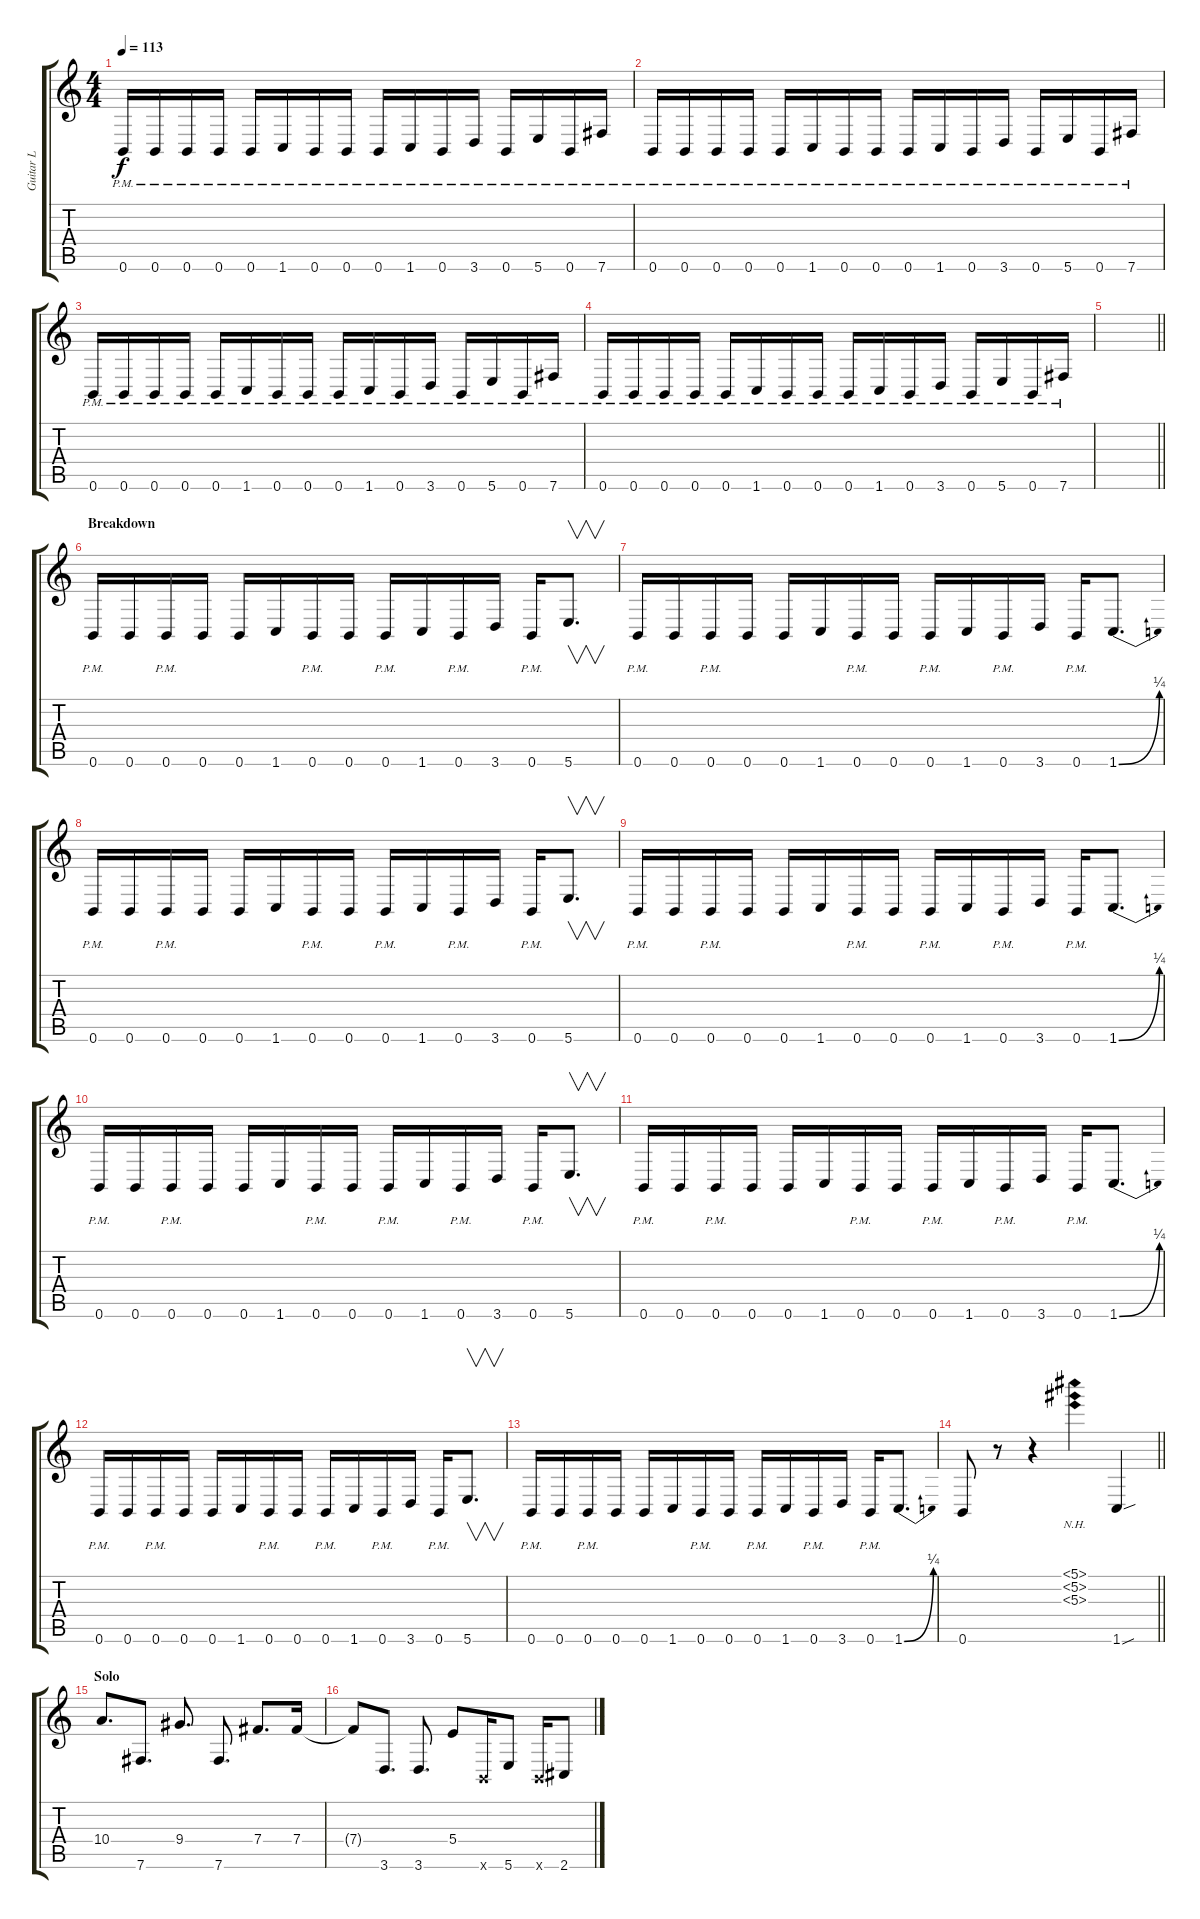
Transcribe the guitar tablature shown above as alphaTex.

\track ("Guitar L" "Guitar L") {instrument distortionguitar}
\staff {score tabs}
\tuning (Db4 Ab3 E3 B2 Gb2 B1) {hide}
\ts (4 4)
\tempo 113
\clef g2
\ks c
0.6{pm}.16{dy f volume 11} 0.6{pm}.16 0.6{pm}.16 0.6{pm}.16 0.6{pm}.16 1.6{pm}.16 0.6{pm}.16 0.6{pm}.16 0.6{pm}.16 1.6{pm}.16 0.6{pm}.16 3.6{pm}.16 0.6{pm}.16 5.6{pm}.16 0.6{pm}.16 7.6{pm}.16 |
0.6{pm}.16 0.6{pm}.16 0.6{pm}.16 0.6{pm}.16 0.6{pm}.16 1.6{pm}.16 0.6{pm}.16 0.6{pm}.16 0.6{pm}.16 1.6{pm}.16 0.6{pm}.16 3.6{pm}.16 0.6{pm}.16 5.6{pm}.16 0.6{pm}.16 7.6{pm}.16 |
0.6{pm}.16 0.6{pm}.16 0.6{pm}.16 0.6{pm}.16 0.6{pm}.16 1.6{pm}.16 0.6{pm}.16 0.6{pm}.16 0.6{pm}.16 1.6{pm}.16 0.6{pm}.16 3.6{pm}.16 0.6{pm}.16 5.6{pm}.16 0.6{pm}.16 7.6{pm}.16 |
0.6{pm}.16 0.6{pm}.16 0.6{pm}.16 0.6{pm}.16 0.6{pm}.16 1.6{pm}.16 0.6{pm}.16 0.6{pm}.16 0.6{pm}.16 1.6{pm}.16 0.6{pm}.16 3.6{pm}.16 0.6{pm}.16 5.6{pm}.16 0.6{pm}.16 7.6{pm}.16 |
\barLineRight lightlight
|
\section ("" "Breakdown")
0.6{pm}.16{volume 16} 0.6.16 0.6{pm}.16 0.6.16 0.6.16 1.6.16 0.6{pm}.16 0.6.16 0.6{pm}.16 1.6.16 0.6{pm}.16 3.6.16 0.6{pm}.16 5.6.8{v d} |
0.6{pm}.16 0.6.16 0.6{pm}.16 0.6.16 0.6.16 1.6.16 0.6{pm}.16 0.6.16 0.6{pm}.16 1.6.16 0.6{pm}.16 3.6.16 0.6{pm}.16 1.6{be (bend 0 0 60 1)}.8{d} |
0.6{pm}.16 0.6.16 0.6{pm}.16 0.6.16 0.6.16 1.6.16 0.6{pm}.16 0.6.16 0.6{pm}.16 1.6.16 0.6{pm}.16 3.6.16 0.6{pm}.16 5.6.8{v d} |
0.6{pm}.16 0.6.16 0.6{pm}.16 0.6.16 0.6.16 1.6.16 0.6{pm}.16 0.6.16 0.6{pm}.16 1.6.16 0.6{pm}.16 3.6.16 0.6{pm}.16 1.6{be (bend 0 0 60 1)}.8{d} |
0.6{pm}.16 0.6.16 0.6{pm}.16 0.6.16 0.6.16 1.6.16 0.6{pm}.16 0.6.16 0.6{pm}.16 1.6.16 0.6{pm}.16 3.6.16 0.6{pm}.16 5.6.8{v d} |
0.6{pm}.16 0.6.16 0.6{pm}.16 0.6.16 0.6.16 1.6.16 0.6{pm}.16 0.6.16 0.6{pm}.16 1.6.16 0.6{pm}.16 3.6.16 0.6{pm}.16 1.6{be (bend 0 0 60 1)}.8{d} |
0.6{pm}.16 0.6.16 0.6{pm}.16 0.6.16 0.6.16 1.6.16 0.6{pm}.16 0.6.16 0.6{pm}.16 1.6.16 0.6{pm}.16 3.6.16 0.6{pm}.16 5.6.8{v d} |
0.6{pm}.16 0.6.16 0.6{pm}.16 0.6.16 0.6.16 1.6.16 0.6{pm}.16 0.6.16 0.6{pm}.16 1.6.16 0.6{pm}.16 3.6.16 0.6{pm}.16 1.6{be (bend 0 0 60 1)}.8{d} |
\barLineRight lightlight
0.6.8 r.8 r.4 (5.1{nh} 5.2{nh} 5.3{nh}).4 1.6{sou}.4 |
\section ("" "Solo")
10.4.8{d} 7.6.8{d} 9.4.8{d} 7.6.8{d} 7.4.8{d} 7.4.16 |
7.4{t}.8 3.6.8{d} 3.6.8{d} 5.4.8 0.6{x}.16 5.6.8 0.6{x}.16 2.6.8
